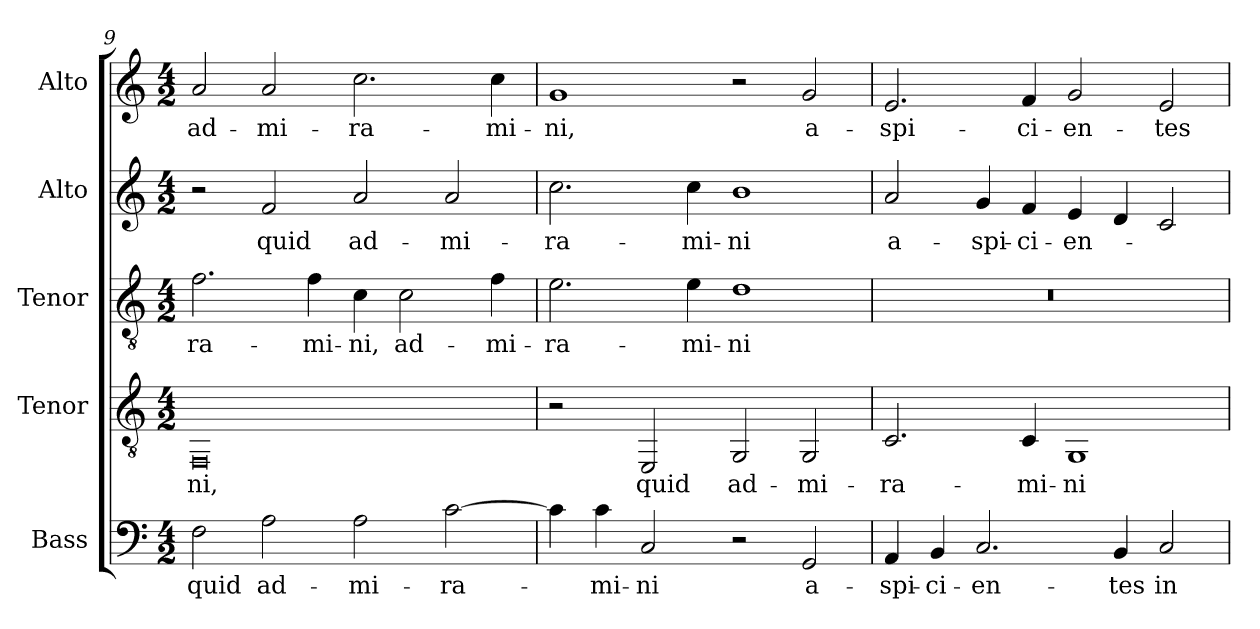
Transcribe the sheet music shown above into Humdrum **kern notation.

**kern	**text	**kern	**text	**kern	**text	**kern	**text	**kern	**text
*part5	*part5	*part4	*part4	*part3	*part3	*part2	*part2	*part1	*part1
*staff5	*staff5	*staff4	*staff4	*staff3	*staff3	*staff2	*staff2	*staff1	*staff1
*I"Bass	*	*I"Tenor	*	*I"Tenor	*	*I"Alto	*	*I"Alto	*
*I'B.	*	*I'T2.	*	*I'T1.	*	*I'A2.	*	*I'A1.	*
!!LO:LB:g=z
*clefF4	*	*clefGv2	*	*clefGv2	*	*clefG2	*	*clefG2	*
*	*	*	*	*ITrd7c12	*	*	*	*	*
*k[]	*	*k[]	*	*k[]	*	*k[]	*	*k[]	*
*C:	*	*C:	*	*C:	*	*C:	*	*C:	*
*M4/2	*	*M4/2	*	*M4/2	*	*M4/2	*	*M4/2	*
=9	=9	=9	=9	=9	=9	=9	=9	=9	=9
!	!LO:LY:b:color=#000000	!	!	!	!	!	!	!	!
!	!	!	!LO:LY:b:color=#000000	!	!	!	!	!	!
!	!	!	!	!	!LO:LY:b:color=#000000	!	!	!	!
!	!	!	!	!	!	!	!	!	!LO:LY:b:color=#000000
2Fi\	quid	0FFi	-ni,	2.Fi\	-ra-	2r	.	2ai/	ad-
!	!LO:LY:b:color=#000000	!	!	!	!	!	!	!	!
!	!	!	!	!	!	!	!LO:LY:b:color=#000000	!	!
!	!	!	!	!	!	!	!	!	!LO:LY:b:color=#000000
2Ai\	ad-	.	.	.	.	2fi/	quid	2ai/	-mi-
!	!	!	!	!	!LO:LY:b:color=#000000	!	!	!	!
.	.	.	.	4Fi\	-mi-	.	.	.	.
!	!LO:LY:b:color=#000000	!	!	!	!	!	!	!	!
!	!	!	!	!	!LO:LY:b:color=#000000	!	!	!	!
!	!	!	!	!	!	!	!LO:LY:b:color=#000000	!	!
!	!	!	!	!	!	!	!	!	!LO:LY:b:color=#000000
2Ai\	-mi-	.	.	4Ci\	-ni,	2ai/	ad-	2.cci\	-ra-
!	!	!	!	!	!LO:LY:b:color=#000000	!	!	!	!
.	.	.	.	2Ci\	ad-	.	.	.	.
!	!LO:LY:b:color=#000000	!	!	!	!	!	!	!	!
!	!	!	!	!	!	!	!LO:LY:b:color=#000000	!	!
[2ci\	-ra-	.	.	.	.	2ai/	-mi-	.	.
!	!	!	!	!	!LO:LY:b:color=#000000	!	!	!	!
!	!	!	!	!	!	!	!	!	!LO:LY:b:color=#000000
.	.	.	.	4Fi\	-mi-	.	.	4cci\	-mi-
=10	=10	=10	=10	=10	=10	=10	=10	=10	=10
!	!	!	!	!	!LO:LY:b:color=#000000	!	!	!	!
!	!	!	!	!	!	!	!LO:LY:b:color=#000000	!	!
!	!	!	!	!	!	!	!	!	!LO:LY:b:color=#000000
4ci\]	.	2r	.	2.Ei\	-ra-	2.cci\	-ra-	1gi	-ni,
!	!LO:LY:b:color=#000000	!	!	!	!	!	!	!	!
4ci\	-mi-	.	.	.	.	.	.	.	.
!	!LO:LY:b:color=#000000	!	!	!	!	!	!	!	!
!	!	!	!LO:LY:b:color=#000000	!	!	!	!	!	!
2Ci/	-ni	2EEi/	quid	.	.	.	.	.	.
!	!	!	!	!	!LO:LY:b:color=#000000	!	!	!	!
!	!	!	!	!	!	!	!LO:LY:b:color=#000000	!	!
.	.	.	.	4Ei\	-mi-	4cci\	-mi-	.	.
!	!	!	!LO:LY:b:color=#000000	!	!	!	!	!	!
!	!	!	!	!	!LO:LY:b:color=#000000	!	!	!	!
!	!	!	!	!	!	!	!LO:LY:b:color=#000000	!	!
2r	.	2GGi/	ad-	1Di	-ni	1bi	-ni	2r	.
!	!LO:LY:b:color=#000000	!	!	!	!	!	!	!	!
!	!	!	!LO:LY:b:color=#000000	!	!	!	!	!	!
!	!	!	!	!	!	!	!	!	!LO:LY:b:color=#000000
2GGi/	a-	2GGi/	-mi-	.	.	.	.	2gi/	a-
=11	=11	=11	=11	=11	=11	=11	=11	=11	=11
!	!LO:LY:b:color=#000000	!	!	!	!	!	!	!	!
!	!	!	!LO:LY:b:color=#000000	!LO:N:vis=1	!	!	!	!	!
!	!	!	!	!	!	!	!LO:LY:b:color=#000000	!	!
!	!	!	!	!	!	!	!	!	!LO:LY:b:color=#000000
4AAi/	-spi-	2.Ci/	-ra-	0r	.	2ai/	a-	2.ei/	-spi-
!	!LO:LY:b:color=#000000	!	!	!	!	!	!	!	!
4BBi/	-ci-	.	.	.	.	.	.	.	.
!	!LO:LY:b:color=#000000	!	!	!	!	!	!	!	!
!	!	!	!	!	!	!	!LO:LY:b:color=#000000	!	!
2.Ci/	-en-	.	.	.	.	4gi/	-spi-	.	.
!	!	!	!LO:LY:b:color=#000000	!	!	!	!	!	!
!	!	!	!	!	!	!	!LO:LY:b:color=#000000	!	!
!	!	!	!	!	!	!	!	!	!LO:LY:b:color=#000000
.	.	4Ci/	-mi-	.	.	4fi/	-ci-	4fi/	-ci-
!	!	!	!LO:LY:b:color=#000000	!	!	!	!	!	!
!	!	!	!	!	!	!	!LO:LY:b:color=#000000	!	!
!	!	!	!	!	!	!	!	!	!LO:LY:b:color=#000000
.	.	1GGi	-ni	.	.	4ei/	-en-	2gi/	-en-
!	!LO:LY:b:color=#000000	!	!	!	!	!	!	!	!
4BBi/	-tes	.	.	.	.	4di/	.	.	.
!	!LO:LY:b:color=#000000	!	!	!	!	!	!	!	!
!	!	!	!	!	!	!	!	!	!LO:LY:b:color=#000000
2Ci/	in	.	.	.	.	2ci/	.	2ei/	-tes
=	=	=	=	=	=	=	=	=	=
*-	*-	*-	*-	*-	*-	*-	*-	*-	*-
